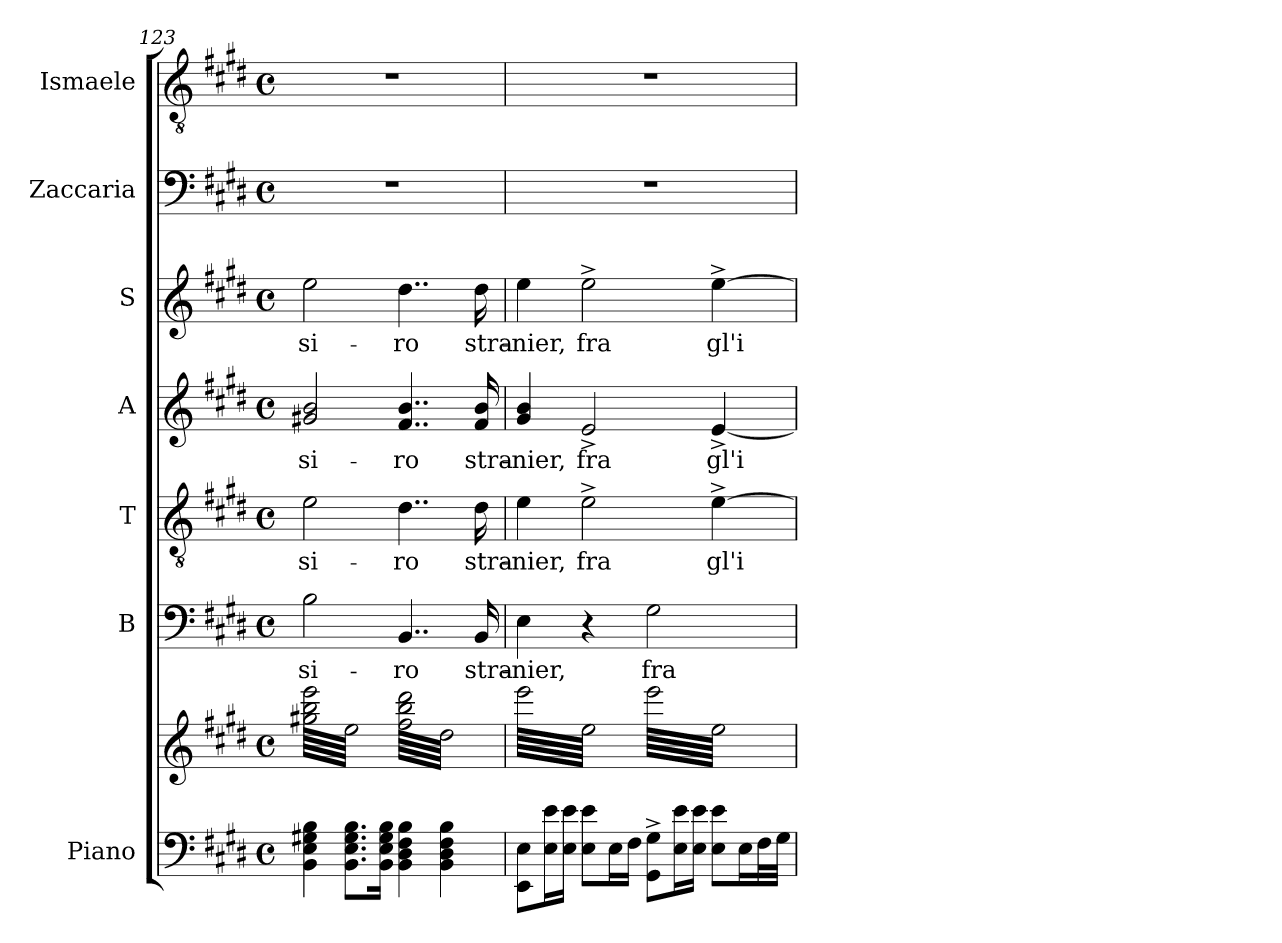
**kern	**kern	**kern	**text	**kern	**text	**kern	**text	**kern	**text	**kern	**kern
*part7	*part7	*part6	*part6	*part5	*part5	*part4	*part4	*part3	*part3	*part2	*part1
*staff8	*staff7	*staff6	*staff6	*staff5	*staff5	*staff4	*staff4	*staff3	*staff3	*staff2	*staff1
*I"Piano	*	*I"B	*	*I"T	*	*I"A	*	*I"S	*	*I"Zaccaria	*I"Ismaele
*I'Pno	*	*I'B	*	*I'T	*	*I'A	*	*I'S	*	*	*
*clefF4	*clefG2	*clefF4	*	*clefGv2	*	*clefG2	*	*clefG2	*	*clefF4	*clefGv2
*k[f#c#g#d#]	*k[f#c#g#d#]	*k[f#c#g#d#]	*	*k[f#c#g#d#]	*	*k[f#c#g#d#]	*	*k[f#c#g#d#]	*	*k[f#c#g#d#]	*k[f#c#g#d#]
*M4/4	*M4/4	*M4/4	*	*M4/4	*	*M4/4	*	*M4/4	*	*M4/4	*M4/4
*met(c)	*met(c)	*met(c)	*	*met(c)	*	*met(c)	*	*met(c)	*	*met(c)	*met(c)
=123	=123	=123	=123	=123	=123	=123	=123	=123	=123	=123	=123
!	!	!	!LO:LY:b	!	!LO:LY:b	!	!LO:LY:b	!	!LO:LY:b	!	!
*	*tremolo	*	*	*	*	*	*	*	*	*	*
4BB\ 4E\ 4G#X\ 4B\	64gg#X\ 64bb\ 64eee\LLLL	2B\	-si-	2e\	-si-	2g#X/ 2b/	-si-	2ee\	-si-	1r	1r
.	64ee\	.	.	.	.	.	.	.	.	.	.
.	64gg#X\ 64bb\ 64eee\	.	.	.	.	.	.	.	.	.	.
.	64ee\	.	.	.	.	.	.	.	.	.	.
.	64gg#X\ 64bb\ 64eee\	.	.	.	.	.	.	.	.	.	.
.	64ee\	.	.	.	.	.	.	.	.	.	.
.	64gg#X\ 64bb\ 64eee\	.	.	.	.	.	.	.	.	.	.
.	64ee\	.	.	.	.	.	.	.	.	.	.
.	64gg#X\ 64bb\ 64eee\	.	.	.	.	.	.	.	.	.	.
.	64ee\	.	.	.	.	.	.	.	.	.	.
.	64gg#X\ 64bb\ 64eee\	.	.	.	.	.	.	.	.	.	.
.	64ee\	.	.	.	.	.	.	.	.	.	.
.	64gg#X\ 64bb\ 64eee\	.	.	.	.	.	.	.	.	.	.
.	64ee\	.	.	.	.	.	.	.	.	.	.
.	64gg#X\ 64bb\ 64eee\	.	.	.	.	.	.	.	.	.	.
.	64ee\	.	.	.	.	.	.	.	.	.	.
8.BB\ 8.E\ 8.G#\ 8.B\L	64gg#X\ 64bb\ 64eee\	.	.	.	.	.	.	.	.	.	.
.	64ee\	.	.	.	.	.	.	.	.	.	.
.	64gg#X\ 64bb\ 64eee\	.	.	.	.	.	.	.	.	.	.
.	64ee\	.	.	.	.	.	.	.	.	.	.
.	64gg#X\ 64bb\ 64eee\	.	.	.	.	.	.	.	.	.	.
.	64ee\	.	.	.	.	.	.	.	.	.	.
.	64gg#X\ 64bb\ 64eee\	.	.	.	.	.	.	.	.	.	.
.	64ee\	.	.	.	.	.	.	.	.	.	.
.	64gg#X\ 64bb\ 64eee\	.	.	.	.	.	.	.	.	.	.
.	64ee\	.	.	.	.	.	.	.	.	.	.
.	64gg#X\ 64bb\ 64eee\	.	.	.	.	.	.	.	.	.	.
.	64ee\	.	.	.	.	.	.	.	.	.	.
16BB\ 16E\ 16G#\ 16B\Jk	64gg#X\ 64bb\ 64eee\	.	.	.	.	.	.	.	.	.	.
.	64ee\	.	.	.	.	.	.	.	.	.	.
.	64gg#X\ 64bb\ 64eee\	.	.	.	.	.	.	.	.	.	.
.	64ee\JJJJ	.	.	.	.	.	.	.	.	.	.
!	!	!	!LO:LY:b	!	!LO:LY:b	!	!LO:LY:b	!	!LO:LY:b	!	!
4BB\ 4D#\ 4F#\ 4B\	64ff#\ 64bb\ 64ddd#\LLLL	4..BB/	-ro	4..d#\	-ro	4..f#/ 4..b/	-ro	4..dd#\	-ro	.	.
.	64dd#\	.	.	.	.	.	.	.	.	.	.
.	64ff#\ 64bb\ 64ddd#\	.	.	.	.	.	.	.	.	.	.
.	64dd#\	.	.	.	.	.	.	.	.	.	.
.	64ff#\ 64bb\ 64ddd#\	.	.	.	.	.	.	.	.	.	.
.	64dd#\	.	.	.	.	.	.	.	.	.	.
.	64ff#\ 64bb\ 64ddd#\	.	.	.	.	.	.	.	.	.	.
.	64dd#\	.	.	.	.	.	.	.	.	.	.
.	64ff#\ 64bb\ 64ddd#\	.	.	.	.	.	.	.	.	.	.
.	64dd#\	.	.	.	.	.	.	.	.	.	.
.	64ff#\ 64bb\ 64ddd#\	.	.	.	.	.	.	.	.	.	.
.	64dd#\	.	.	.	.	.	.	.	.	.	.
.	64ff#\ 64bb\ 64ddd#\	.	.	.	.	.	.	.	.	.	.
.	64dd#\	.	.	.	.	.	.	.	.	.	.
.	64ff#\ 64bb\ 64ddd#\	.	.	.	.	.	.	.	.	.	.
.	64dd#\	.	.	.	.	.	.	.	.	.	.
4BB\ 4D#\ 4F#\ 4B\	64ff#\ 64bb\ 64ddd#\	.	.	.	.	.	.	.	.	.	.
.	64dd#\	.	.	.	.	.	.	.	.	.	.
.	64ff#\ 64bb\ 64ddd#\	.	.	.	.	.	.	.	.	.	.
.	64dd#\	.	.	.	.	.	.	.	.	.	.
.	64ff#\ 64bb\ 64ddd#\	.	.	.	.	.	.	.	.	.	.
.	64dd#\	.	.	.	.	.	.	.	.	.	.
.	64ff#\ 64bb\ 64ddd#\	.	.	.	.	.	.	.	.	.	.
.	64dd#\	.	.	.	.	.	.	.	.	.	.
.	64ff#\ 64bb\ 64ddd#\	.	.	.	.	.	.	.	.	.	.
.	64dd#\	.	.	.	.	.	.	.	.	.	.
.	64ff#\ 64bb\ 64ddd#\	.	.	.	.	.	.	.	.	.	.
.	64dd#\	.	.	.	.	.	.	.	.	.	.
!	!	!	!LO:LY:b	!	!LO:LY:b	!	!LO:LY:b	!	!LO:LY:b	!	!
.	64ff#\ 64bb\ 64ddd#\	16BB/	stra-	16d#\	stra-	16f#/ 16b/	stra-	16dd#\	stra-	.	.
.	64dd#\	.	.	.	.	.	.	.	.	.	.
.	64ff#\ 64bb\ 64ddd#\	.	.	.	.	.	.	.	.	.	.
.	64dd#\JJJJ	.	.	.	.	.	.	.	.	.	.
!!LO:PB:g=z
=124	=124	=124	=124	=124	=124	=124	=124	=124	=124	=124	=124
!	!	!	!LO:LY:b	!	!LO:LY:b	!	!LO:LY:b	!	!LO:LY:b	!	!
8EE\ 8E\L	64eee\LLLL	4E\	-nier,	4e\	-nier,	4g#/ 4b/	-nier,	4ee\	-nier,	1r	1r
.	64ee\	.	.	.	.	.	.	.	.	.	.
.	64eee\	.	.	.	.	.	.	.	.	.	.
.	64ee\	.	.	.	.	.	.	.	.	.	.
.	64eee\	.	.	.	.	.	.	.	.	.	.
.	64ee\	.	.	.	.	.	.	.	.	.	.
.	64eee\	.	.	.	.	.	.	.	.	.	.
.	64ee\	.	.	.	.	.	.	.	.	.	.
16E\ 16e\L	64eee\	.	.	.	.	.	.	.	.	.	.
.	64ee\	.	.	.	.	.	.	.	.	.	.
.	64eee\	.	.	.	.	.	.	.	.	.	.
.	64ee\	.	.	.	.	.	.	.	.	.	.
16E\ 16e\JJ	64eee\	.	.	.	.	.	.	.	.	.	.
.	64ee\	.	.	.	.	.	.	.	.	.	.
.	64eee\	.	.	.	.	.	.	.	.	.	.
.	64ee\	.	.	.	.	.	.	.	.	.	.
!	!	!	!	!	!LO:LY:b	!	!LO:LY:b	!	!LO:LY:b	!	!
8E\ 8e\L	64eee\	4r	.	2e^\	fra	2e^/	fra	2ee^\	fra	.	.
.	64ee\	.	.	.	.	.	.	.	.	.	.
.	64eee\	.	.	.	.	.	.	.	.	.	.
.	64ee\	.	.	.	.	.	.	.	.	.	.
.	64eee\	.	.	.	.	.	.	.	.	.	.
.	64ee\	.	.	.	.	.	.	.	.	.	.
.	64eee\	.	.	.	.	.	.	.	.	.	.
.	64ee\	.	.	.	.	.	.	.	.	.	.
16E\L	64eee\	.	.	.	.	.	.	.	.	.	.
.	64ee\	.	.	.	.	.	.	.	.	.	.
.	64eee\	.	.	.	.	.	.	.	.	.	.
.	64ee\	.	.	.	.	.	.	.	.	.	.
16F#\JJ	64eee\	.	.	.	.	.	.	.	.	.	.
.	64ee\	.	.	.	.	.	.	.	.	.	.
.	64eee\	.	.	.	.	.	.	.	.	.	.
.	64ee\JJJJ	.	.	.	.	.	.	.	.	.	.
!	!	!	!LO:LY:b	!	!	!	!	!	!	!	!
8GG#\^ 8G#\^L	64eee\LLLL	2G#\	fra	.	.	.	.	.	.	.	.
.	64ee\	.	.	.	.	.	.	.	.	.	.
.	64eee\	.	.	.	.	.	.	.	.	.	.
.	64ee\	.	.	.	.	.	.	.	.	.	.
.	64eee\	.	.	.	.	.	.	.	.	.	.
.	64ee\	.	.	.	.	.	.	.	.	.	.
.	64eee\	.	.	.	.	.	.	.	.	.	.
.	64ee\	.	.	.	.	.	.	.	.	.	.
16E\ 16e\L	64eee\	.	.	.	.	.	.	.	.	.	.
.	64ee\	.	.	.	.	.	.	.	.	.	.
.	64eee\	.	.	.	.	.	.	.	.	.	.
.	64ee\	.	.	.	.	.	.	.	.	.	.
16E\ 16e\JJ	64eee\	.	.	.	.	.	.	.	.	.	.
.	64ee\	.	.	.	.	.	.	.	.	.	.
.	64eee\	.	.	.	.	.	.	.	.	.	.
.	64ee\	.	.	.	.	.	.	.	.	.	.
!	!	!	!	!	!LO:LY:b	!	!LO:LY:b	!	!LO:LY:b	!	!
8E\ 8e\L	64eee\	.	.	[4e^\	gl'i-	[4e^/	gl'i-	[4ee^\	gl'i-	.	.
.	64ee\	.	.	.	.	.	.	.	.	.	.
.	64eee\	.	.	.	.	.	.	.	.	.	.
.	64ee\	.	.	.	.	.	.	.	.	.	.
.	64eee\	.	.	.	.	.	.	.	.	.	.
.	64ee\	.	.	.	.	.	.	.	.	.	.
.	64eee\	.	.	.	.	.	.	.	.	.	.
.	64ee\	.	.	.	.	.	.	.	.	.	.
16E\L	64eee\	.	.	.	.	.	.	.	.	.	.
.	64ee\	.	.	.	.	.	.	.	.	.	.
.	64eee\	.	.	.	.	.	.	.	.	.	.
.	64ee\	.	.	.	.	.	.	.	.	.	.
32F#\L	64eee\	.	.	.	.	.	.	.	.	.	.
.	64ee\	.	.	.	.	.	.	.	.	.	.
32G#\JJJ	64eee\	.	.	.	.	.	.	.	.	.	.
.	64ee\JJJJ	.	.	.	.	.	.	.	.	.	.
*	*Xtremolo	*	*	*	*	*	*	*	*	*	*
.	.	.	.	.	.	.	.	.	.	.	.
.	.	.	.	.	.	.	.	.	.	.	.
.	.	.	.	.	.	.	.	.	.	.	.
.	.	.	.	.	.	.	.	.	.	.	.
.	.	.	.	.	.	.	.	.	.	.	.
.	.	.	.	.	.	.	.	.	.	.	.
.	.	.	.	.	.	.	.	.	.	.	.
.	.	.	.	.	.	.	.	.	.	.	.
.	.	.	.	.	.	.	.	.	.	.	.
.	.	.	.	.	.	.	.	.	.	.	.
.	.	.	.	.	.	.	.	.	.	.	.
.	.	.	.	.	.	.	.	.	.	.	.
.	.	.	.	.	.	.	.	.	.	.	.
.	.	.	.	.	.	.	.	.	.	.	.
.	.	.	.	.	.	.	.	.	.	.	.
.	.	.	.	.	.	.	.	.	.	.	.
=	=	=	=	=	=	=	=	=	=	=	=
*-	*-	*-	*-	*-	*-	*-	*-	*-	*-	*-	*-
